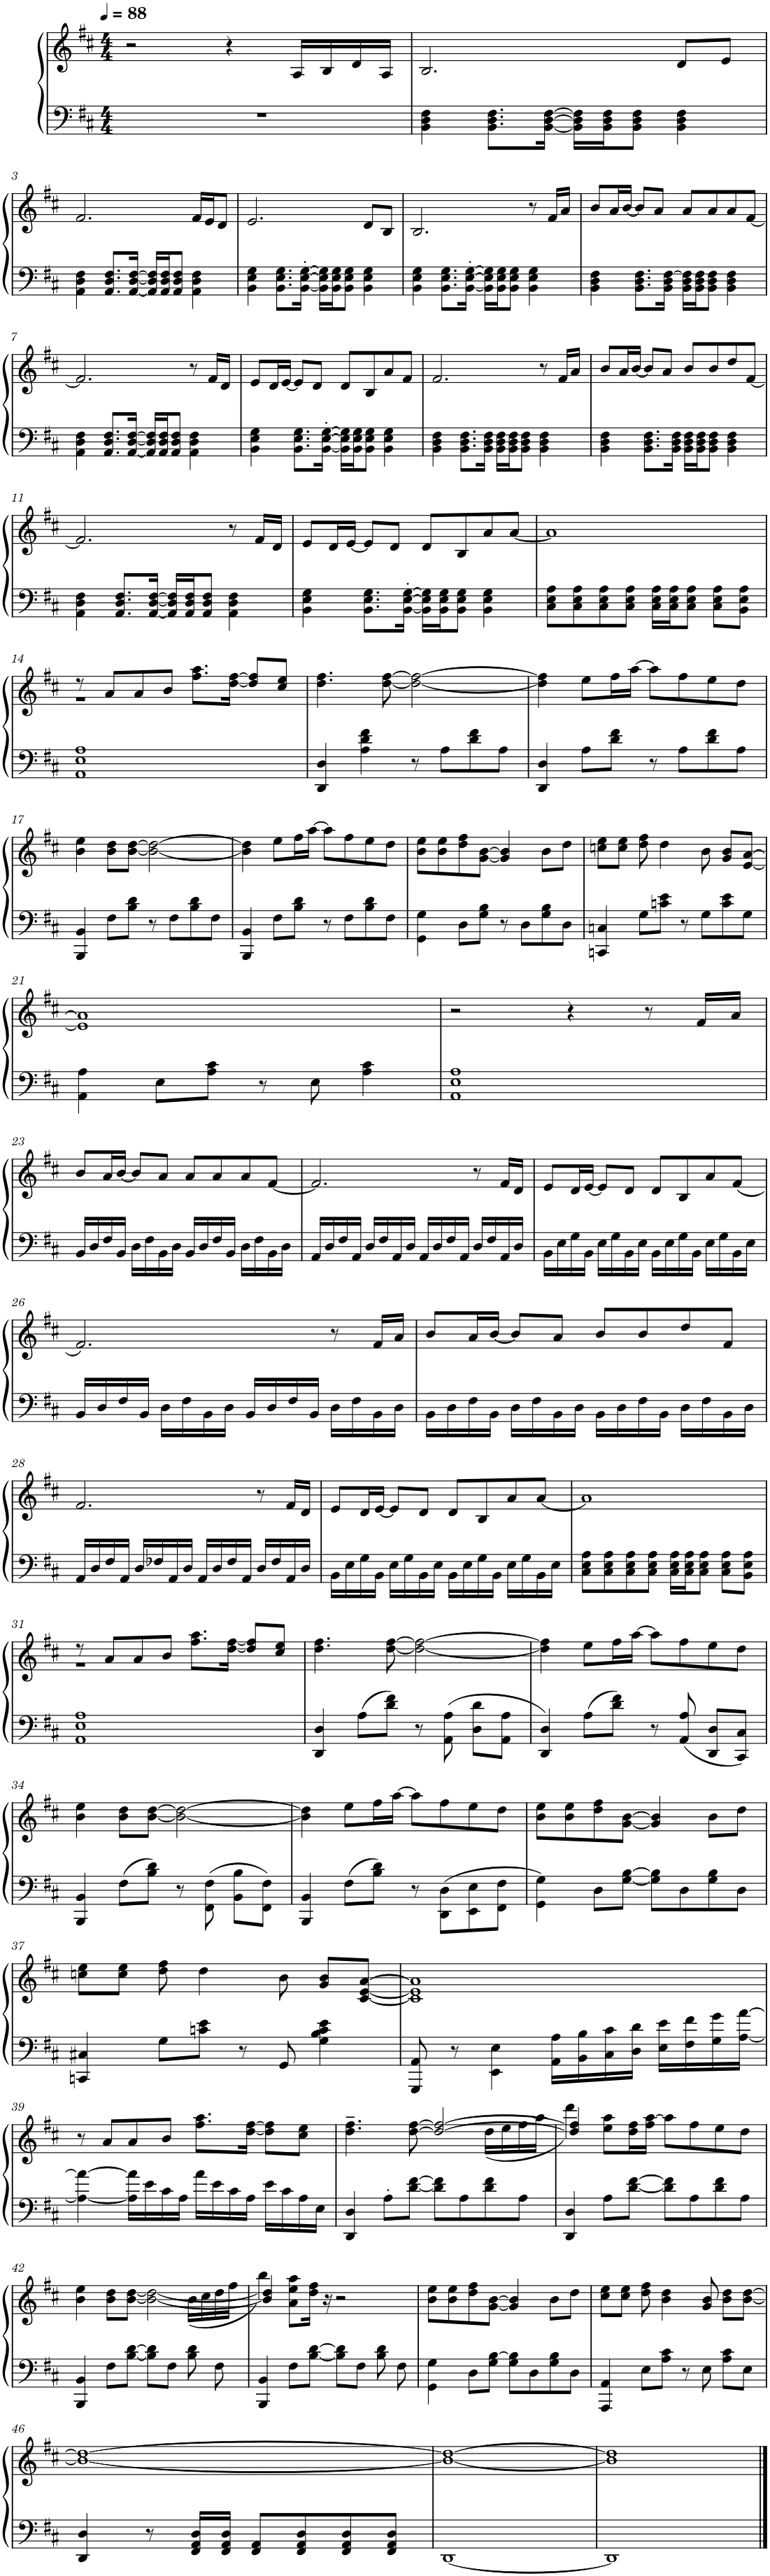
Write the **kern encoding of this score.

**kern	**kern
*part1	*part1
*staff2	*staff1
*I"Piano	*
*I'Pno	*
*clefF4	*clefG2
*k[f#c#]	*k[f#c#]
*M4/4	*M4/4
*MM88	*MM88
=1	=1
1r	2r
.	4r
.	16A/LL
.	16B/
.	16d/
.	16A/JJ
=2	=2
4BB\ 4D\ 4F#\	2.B/
8.BB\ 8.D\ 8.F#\L	.
[16BB\ [16D\ [>16F#\Jk	.
16BB\] 16D\] 16F#\]LL	.
16BB\ 16D\ 16F#\J	.
8BB\ 8D\ 8F#\J	.
4BB\ 4D\ 4F#\	8d/L
.	8e/J
!!LO:LB:g=z
=3	=3
4AA\ 4D\ 4F#\	2.f#/
8.AA/ 8.D/ 8.F#/L	.
[16AA/ [16D/ [16F#/Jk	.
16AA/] 16D/] 16F#/]LL	.
16AA/ 16D/ 16F#/J	.
8AA/ 8D/ 8F#/J	.
4AA\ 4D\ 4F#\	16f#/LL
.	16e/J
.	8d/J
=4	=4
4BB\ 4E\ 4G\	2.e/
8.BB\ 8.E\ 8.G\L	.
[16BB\' [16E\' [>16G\'Jk	.
16BB\] 16E\] 16G\]LL	.
16BB\ 16E\ 16G\J	.
8BB\ 8E\ 8G\J	.
4BB\ 4E\ 4G\	8d/L
.	8B/J
=5	=5
4BB\ 4E\ 4G\	2.B/
8.BB\ 8.E\ 8.G\L	.
[16BB\' [16E\' [>16G\'Jk	.
16BB\] 16E\] 16G\]LL	.
16BB\ 16E\ 16G\J	.
8BB\ 8E\ 8G\J	.
4BB\ 4E\ 4G\	8r
.	16f#/LL
.	16a/JJ
=6	=6
4BB\ 4D\ 4F#\	8b/L
.	16a/L
.	[<16b/JJ
8.BB\ 8.D\ 8.F#\L	8b/L]
.	8a/J
16BB\ 16D\ [>16F#\Jk	.
16BB\ 16D\ 16F#\]LL	8a/L
16BB\ 16D\ 16F#\J	.
8BB\ 8D\ 8F#\J	8a/
4BB\ 4D\ 4F#\	8a/
.	[8f#/J
!!LO:LB:g=z
=7	=7
4AA\ 4D\ 4F#\	2.f#/]
8.AA/ 8.D/ 8.F#/L	.
[<16AA/ [16D/ [16F#/Jk	.
16AA/] 16D/] 16F#/]LL	.
16AA/ 16D/ 16F#/J	.
8AA/ 8D/ 8F#/J	.
4AA\ 4D\ 4F#\	8r
.	16f#/LL
.	16d/JJ
=8	=8
4BB\ 4E\ 4G\	8e/L
.	16d/L
.	[<16e/JJ
8.BB\ 8.E\ 8.G\L	8e/L]
.	8d/J
[16BB\' [16E\' [>16G\'Jk	.
16BB\] 16E\] 16G\]LL	8d/L
16BB\ 16E\ 16G\J	.
8BB\ 8E\ 8G\J	8B/
4BB\ 4E\ 4G\	8a/
.	8f#/J
=9	=9
4BB\ 4D\ 4F#\	2.f#/
8.BB\ 8.D\ 8.F#\L	.
16BB\ 16D\ 16F#\Jk	.
16BB\ 16D\ 16F#\LL	.
16BB\ 16D\ 16F#\J	.
8BB\ 8D\ 8F#\J	.
4BB\ 4D\ 4F#\	8r
.	16f#/LL
.	16a/JJ
=10	=10
4BB\ 4D\ 4F#\	8b/L
.	16a/L
.	[<16b/JJ
8.BB\ 8.D\ 8.F#\L	8b/L]
.	8a/J
16BB\ 16D\ 16F#\Jk	.
16BB\ 16D\ 16F#\LL	8b/L
16BB\ 16D\ 16F#\J	.
8BB\ 8D\ 8F#\J	8b/
4BB\ 4D\ 4F#\	8dd/
.	[8f#/J
!!LO:LB:g=z
=11	=11
4AA\ 4D\ 4F#\	2.f#/]
8.AA/ 8.D/ 8.F#/L	.
[<16AA/ [16D/ [16F#/Jk	.
16AA/] 16D/] 16F#/]LL	.
16AA/ 16D/ 16F#/J	.
8AA/ 8D/ 8F#/J	.
4AA\ 4D\ 4F#\	8r
.	16f#/LL
.	16d/JJ
=12	=12
4BB\ 4E\ 4G\	8e/L
.	16d/L
.	[<16e/JJ
8.BB\ 8.E\ 8.G\L	8e/L]
.	8d/J
[16BB\' [16E\' [>16G\'Jk	.
16BB\] 16E\] 16G\]LL	8d/L
16BB\ 16E\ 16G\J	.
8BB\ 8E\ 8G\J	8B/
4BB\ 4E\ 4G\	8a/
.	[8a/J
=13	=13
8C#\ 8E\ 8A\L	1a]
8C#\ 8E\ 8A\	.
8C#\ 8E\ 8A\	.
8C#\ 8E\ 8A\J	.
16C#\ 16E\ 16A\LL	.
16C#\ 16E\ 16A\J	.
8C#\ 8E\ 8A\J	.
8C#\ 8E\ 8A\L	.
8BB\ 8E\ 8A\J	.
!!LO:LB:g=z
=14	=14
*^	*^
1E 1A	1AA	8r	1r
.	.	8a/L	.
.	.	8a/	.
.	.	8b/J	.
.	.	8.ff#\ 8.aa\L	.
.	.	[16dd\ [>16ff#\Jk	.
.	.	8dd/] 8ff#/]L	.
.	.	8cc#/ 8ee/J	.
*v	*v	*	*
*	*v	*v
=15	=15
4DD/ 4D/	4.dd\ 4.ff#\
4A\ 4d\ 4f#\	.
.	[8dd\ [8ff#\
8r	2dd\_ 2ff#\_
8A\L	.
8d\ 8f#\	.
8A\J	.
=16	=16
4DD/ 4D/	4dd\] 4ff#\]
8A\L	8ee\L
8d\ 8f#\J	16ff#\L
.	[>16aa\JJ
8r	8aa\L]
8A\L	8ff#\
8d\ 8f#\	8ee\
8A\J	8dd\J
!!LO:LB:g=z
=17	=17
4BBB/ 4BB/	4b\ 4ee\
8F#\L	8b\ 8dd\L
8B\ 8d\J	[8b\ [8dd\J
8r	2b\_ 2dd\_
8F#\L	.
8B\ 8d\	.
8F#\J	.
=18	=18
4BBB/ 4BB/	4b\] 4dd\]
8F#\L	8ee\L
8B\ 8d\J	16ff#\L
.	[16aa\JJ
8r	8aa\L]
8F#\L	8ff#\
8B\ 8d\	8ee\
8F#\J	8dd\J
=19	=19
4GG\ 4G\	8b\ 8ee\L
.	8b\ 8ee\
8D\L	8dd\ 8ff#\
8G\ 8B\J	[8g\ [8b\J
8r	4g/] 4b/]
8D\L	.
8G\ 8B\	8b\L
8D\J	8dd\J
=20	=20
4CCn/ 4Cn/	8ccn\ 8ee\L
.	8cc\ 8ee\J
8G\L	8dd\ 8ff#\
8cn\ 8e\J	4dd\
8r	.
8G\L	8b\
8c\ 8e\	8g/ 8b/L
8G\J	[8e/ [8a/J
!!LO:LB:g=z
=21	=21
*	*^
4AA\ 4A\	1a]	1e]
8E\L	.	.
8A\ 8c#\J	.	.
8r	.	.
8E\	.	.
4A\ 4c#\	.	.
*	*v	*v
=22	=22
*^	*
1E 1A	1AA	2r
.	.	4r
.	.	8r
.	.	16f#/LL
.	.	16a/JJ
*v	*v	*
!!LO:LB:g=z
=23	=23
16BB/LL	8b/L
16D/	.
16F#/	16a/L
16BB/JJ	[<16b/JJ
16D\LL	8b/L]
16F#\	.
16BB\	8a/J
16D\JJ	.
16BB/LL	8a/L
16D/	.
16F#/	8a/
16BB/JJ	.
16D\LL	8a/
16F#\	.
16BB\	[8f#/J
16D\JJ	.
=24	=24
16AA/LL	2.f#/]
16D/	.
16F#/	.
16AA/JJ	.
16D/LL	.
16F#/	.
16AA/	.
16D/JJ	.
16AA/LL	.
16D/	.
16F#/	.
16AA/JJ	.
16D/LL	8r
16F#/	.
16AA/	16f#/LL
16D/JJ	16d/JJ
=25	=25
16BB\LL	8e/L
16E\	.
16G\	16d/L
16BB\JJ	[16e/JJ
16E\LL	8e/L]
16G\	.
16BB\	8d/J
16E\JJ	.
16BB\LL	8d/L
16E\	.
16G\	8B/
16BB\JJ	.
16E\LL	8a/
16G\	.
16BB\	(<8f#/J
16E\JJ	.
!!LO:LB:g=z
=26	=26
16BB/LL	2.f#/)
16D/	.
16F#/	.
16BB/JJ	.
16D\LL	.
16F#\	.
16BB\	.
16D\JJ	.
16BB/LL	.
16D/	.
16F#/	.
16BB/JJ	.
16D\LL	8r
16F#\	.
16BB\	16f#/LL
16D\JJ	16a/JJ
=27	=27
16BB\LL	8b/L
16D\	.
16F#\	16a/L
16BB\JJ	[<16b/JJ
16D\LL	8b/L]
16F#\	.
16BB\	8a/J
16D\JJ	.
16BB\LL	8b/L
16D\	.
16F#\	8b/
16BB\JJ	.
16D\LL	8dd/
16F#\	.
16BB\	8f#/J
16D\JJ	.
!!LO:LB:g=z
=28	=28
16AA/LL	2.f#/
16D/	.
16F#/	.
16AA/JJ	.
16D/LL	.
16F-X/	.
16AA/	.
16D/JJ	.
16AA/LL	.
16D/	.
16F-/	.
16AA/JJ	.
16D/LL	8r
16F-/	.
16AA/	16f#/LL
16D/JJ	16d/JJ
=29	=29
16BB\LL	8e/L
16E\	.
16G\	16d/L
16BB\JJ	[<16e/JJ
16E\LL	8e/L]
16G\	.
16BB\	8d/J
16E\JJ	.
16BB\LL	8d/L
16E\	.
16G\	8B/
16BB\JJ	.
16E\LL	8a/
16G\	.
16BB\	[8a/J
16E\JJ	.
=30	=30
8C#\ 8E\ 8A\L	1a]
8C#\ 8E\ 8A\	.
8C#\ 8E\ 8A\	.
8C#\ 8E\ 8A\J	.
16C#\ 16E\ 16A\LL	.
16C#\ 16E\ 16A\J	.
8C#\ 8E\ 8A\J	.
8C#\ 8E\ 8A\L	.
8BB\ 8E\ 8A\J	.
!!LO:LB:g=z
=31	=31
*^	*^
1E 1A	1AA	8r	1r
.	.	8a/L	.
.	.	8a/	.
.	.	8b/J	.
.	.	8.ff#\ 8.aa\L	.
.	.	[16dd\ [16ff#\Jk	.
.	.	8dd/] 8ff#/]L	.
.	.	8cc#/ 8ee/J	.
*v	*v	*	*
*	*v	*v
=32	=32
4DD/ 4D/	4.dd\ 4.ff#\
8A\L	.
8d\ 8f#\J	[8dd\ [8ff#\
8r	2dd\_ 2ff#\_
8AA\ 8A\	.
8D\ 8d\L	.
8AA\ 8A\J	.
=33	=33
4DD/ 4D/	4dd\] 4ff#\]
8A\L	8ee\L
8d\ 8f#\J	16ff#\L
.	[>16aa\JJ
8r	8aa\L]
8AA/ 8A/	8ff#\
8DD/ 8D/L	8ee\
8CC#/ 8C#/J	8dd\J
!!LO:LB:g=z
=34	=34
4BBB/ 4BB/	4b\ 4ee\
8F#\L	8b\ 8dd\L
8B\ 8d\J	[<8b\ [>8dd\J
8r	2b\_ 2dd\_
8FF#\ 8F#\	.
8BB\ 8B\L	.
8FF#\ 8F#\J	.
=35	=35
4BBB/ 4BB/	4b\] 4dd\]
8F#\L	8ee\L
8B\ 8d\J	16ff#\L
.	[>16aa\JJ
8r	8aa\L]
8DD\ 8D\L	8ff#\
8EE\ 8E\	8ee\
8FF#\ 8F#\J	8dd\J
=36	=36
4GG\ 4G\	8b\ 8ee\L
.	8b\ 8ee\
8D\L	8dd\ 8ff#\
[<8G\ [>8B\J	[8g\ [8b\J
8G\] 8B\]L	4g/] 4b/]
8D\	.
8G\ 8B\	8b\L
8D\J	8dd\J
!!LO:LB:g=z
=37	=37
4CCn/ 4C#X/	8ccn\ 8ee\L
.	8cc\ 8ee\J
8G\L	8dd\ 8ff#\
8cn\ 8e\J	4dd\
8r	.
8GG/	8b\
4G\ 4B\ 4c\ 4e\	8g/ 8b/L
.	[8c#/ [8e/ [>8a/J
=38	=38
*	*^
8GGG/ 8AA/	1a]	1c#] 1e]
8r	.	.
4EE\ 4E\	.	.
16AA\ 16A\LL	.	.
16BB\ 16B\	.	.
16C#\ 16c#\	.	.
16D\ 16d\JJ	.	.
16E\ 16e\LL	.	.
16F#\ 16f#\	.	.
16G\ 16g\	.	.
[16A\ [16a\JJ	.	.
*	*v	*v
!!LO:LB:g=z
=39	=39
4A\_ 4a\_	8r
.	8a/L
16A\] 16a\]LL	8a/
16e\	.
16c#\	8b/J
16A\JJ	.
16a\LL	8.ff#\ 8.aa\L
16e\	.
16c#\	.
16A\JJ	[16dd\ [>16ff#\Jk
16e\LL	8dd\] 8ff#\]L
16c#\	.
16A\	8cc#\ 8ee\J
16E\JJ	.
=40	=40
*	*^
4DD/ 4D/	4.dd\~ 4.ff#\~	2.ryy
8A'\L	.	.
[<8d\ [>8f#\J	[8dd\ [8ff#\	.
8d\] 8f#\]L	2dd/_ 2ff#/_	.
8A\	.	.
8d\ 8f#\	.	(16dd\LL
.	.	16ee\
8A\J	.	16ff#\
.	.	16aa\JJ
=41	=41	=41
4DD/ 4D/	4dd/] 4ff#/]	4ddd\)
8A\L	8ee\ 8aa\L	2.ryy
[<8d\ [>8f#\J	16dd\ 16ff#\L	.
.	16ff#\ [>16aa\JJ	.
8d\] 8f#\]L	8aa\L]	.
8A\	8ff#\	.
8d\ 8f#\	8ee\	.
8A\J	8dd\J	.
!!LO:LB:g=z	!!
=42	=42	=42
4BBB/ 4BB/	4b\ 4ee\	2.ryy
8F#\L	8b\ 8dd\L	.
[<8B\ [>8d\J	[<8b\ [8dd\J	.
8B\] 8d\]L	2b\_ 2dd\_	.
8F#\J	.	.
8B\ 8d\	.	(16b\LL
.	.	16cc#\
8F#\	.	16dd\
.	.	16ff#\JJ
=43	=43	=43
4BBB/ 4BB/	4b/] 4dd/]	4bb\)
8F#\L	8a\ 8ee\ 8aa\L	2.ryy
[<8B\ [>8d\J	16dd\ 16ff#\Jk	.
.	16r	.
8B\] 8d\]L	2r	.
8F#\J	.	.
8B\ 8d\	.	.
8F#\	.	.
*	*v	*v
=44	=44
4GG\ 4G\	8b\ 8ee\L
.	8b\ 8ee\
8D\L	8dd\ 8ff#\
8G\ [>8B\J	[<8g\ [>8b\J
8G\ 8B\]L	4g/] 4b/]
8D\	.
8G\ 8B\	8b\L
8D\J	8dd\J
=45	=45
4AAA/ 4AA/	8cc#\ 8ee\L
.	8cc#\ 8ee\J
8E\L	8dd\ 8ff#\
8A\ 8c#\J	4b\ 4dd\
8r	.
8E\	8g/ 8b/
8A\ 8c#\L	8b\ 8dd\L
8E\J	[8b\ [8dd\J
!!LO:LB:g=z
=46	=46
4DD/ 4D/	1b_ 1dd_
8r	.
16FF#/ 16AA/ 16D/LL	.
16FF#/ 16AA/ 16D/JJ	.
8FF#/ 8AA/L	.
8FF#/ 8AA/ 8D/	.
8FF#/ 8AA/ 8D/	.
8FF#/ 8AA/ 8D/J	.
=47	=47
[<1DD	1b_ 1dd_
=48	=48
1DD]	1b] 1dd]
==	==
*-	*-
